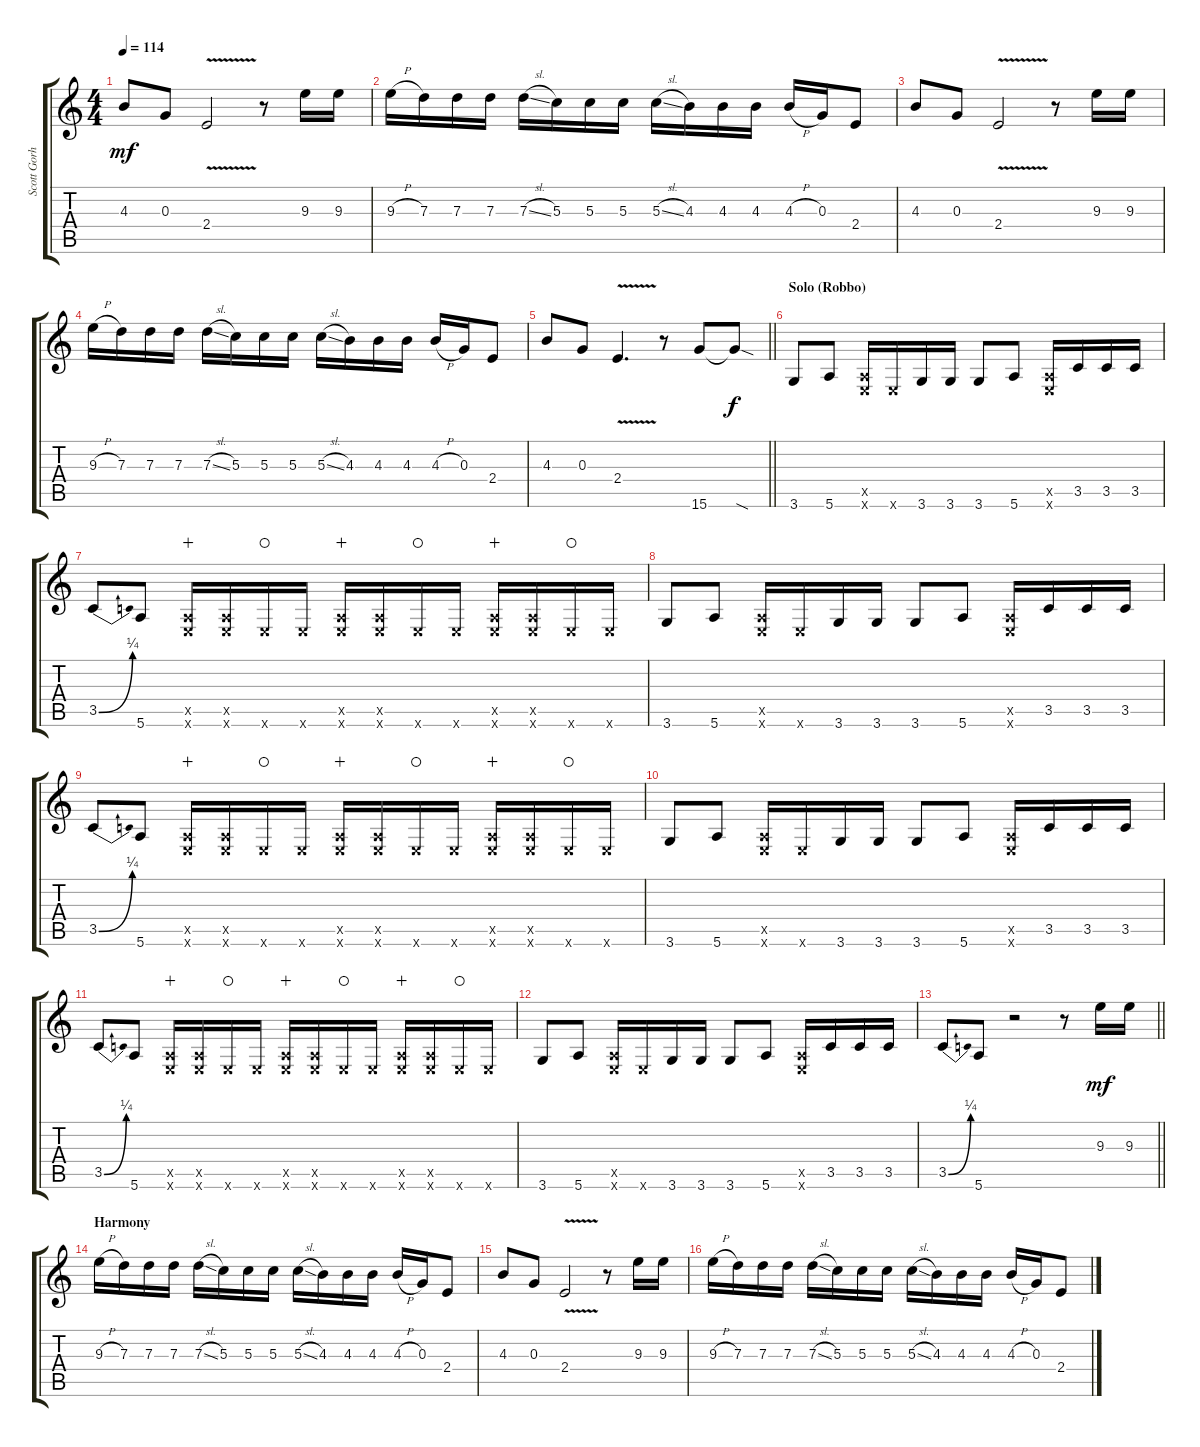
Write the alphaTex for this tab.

\track ("Scott Gorham" "Scott Gorh") {instrument distortionguitar}
\staff {score tabs}
\tuning (E4 B3 G3 D3 A2 E2) {hide}
\ts (4 4)
\tempo 114
\clef g2
\ks c
4.3.8{dy mf} 0.3.8 2.4{v}.2 r.8 9.3.16 9.3.16 |
9.3{h}.16 7.3.16 7.3.16 7.3.16 7.3{sl}.16 5.3.16 5.3.16 5.3.16 5.3{sl}.16 4.3.16 4.3.16 4.3.16 4.3{h}.16 0.3.16 2.4.8 |
4.3.8 0.3.8 2.4{v}.2 r.8 9.3.16 9.3.16 |
9.3{h}.16 7.3.16 7.3.16 7.3.16 7.3{sl}.16 5.3.16 5.3.16 5.3.16 5.3{sl}.16 4.3.16 4.3.16 4.3.16 4.3{h}.16 0.3.16 2.4.8 |
\barLineRight lightlight
4.3.8 0.3.8 2.4{v}.4{d} r.8 15.6.8 15.6{sod t}.8{dy f} |
\section ("" "Solo (Robbo)")
3.6.8 5.6.8 (0.5{x} 0.6{x}).16 0.6{x}.16 3.6.16 3.6.16 3.6.8 5.6.8 (0.5{x} 0.6{x}).16 3.5.16 3.5.16 3.5.16 |
3.5{be (bend 0 0 60 1)}.8 5.6.8 (0.5{x} 0.6{x}).16{wahc} (0.5{x} 0.6{x}).16 0.6{x}.16{waho} 0.6{x}.16 (0.5{x} 0.6{x}).16{wahc} (0.5{x} 0.6{x}).16 0.6{x}.16{waho} 0.6{x}.16 (0.5{x} 0.6{x}).16{wahc} (0.5{x} 0.6{x}).16 0.6{x}.16{waho} 0.6{x}.16 |
3.6.8 5.6.8 (0.5{x} 0.6{x}).16 0.6{x}.16 3.6.16 3.6.16 3.6.8 5.6.8 (0.5{x} 0.6{x}).16 3.5.16 3.5.16 3.5.16 |
3.5{be (bend 0 0 60 1)}.8 5.6.8 (0.5{x} 0.6{x}).16{wahc} (0.5{x} 0.6{x}).16 0.6{x}.16{waho} 0.6{x}.16 (0.5{x} 0.6{x}).16{wahc} (0.5{x} 0.6{x}).16 0.6{x}.16{waho} 0.6{x}.16 (0.5{x} 0.6{x}).16{wahc} (0.5{x} 0.6{x}).16 0.6{x}.16{waho} 0.6{x}.16 |
3.6.8 5.6.8 (0.5{x} 0.6{x}).16 0.6{x}.16 3.6.16 3.6.16 3.6.8 5.6.8 (0.5{x} 0.6{x}).16 3.5.16 3.5.16 3.5.16 |
3.5{be (bend 0 0 60 1)}.8 5.6.8 (0.5{x} 0.6{x}).16{wahc} (0.5{x} 0.6{x}).16 0.6{x}.16{waho} 0.6{x}.16 (0.5{x} 0.6{x}).16{wahc} (0.5{x} 0.6{x}).16 0.6{x}.16{waho} 0.6{x}.16 (0.5{x} 0.6{x}).16{wahc} (0.5{x} 0.6{x}).16 0.6{x}.16{waho} 0.6{x}.16 |
3.6.8 5.6.8 (0.5{x} 0.6{x}).16 0.6{x}.16 3.6.16 3.6.16 3.6.8 5.6.8 (0.5{x} 0.6{x}).16 3.5.16 3.5.16 3.5.16 |
\barLineRight lightlight
3.5{be (bend 0 0 60 1)}.8 5.6.8 r.2 r.8 9.3.16{dy mf} 9.3.16 |
\section ("" "Harmony")
9.3{h}.16 7.3.16 7.3.16 7.3.16 7.3{sl}.16 5.3.16 5.3.16 5.3.16 5.3{sl}.16 4.3.16 4.3.16 4.3.16 4.3{h}.16 0.3.16 2.4.8 |
4.3.8 0.3.8 2.4{v}.2 r.8 9.3.16 9.3.16 |
9.3{h}.16 7.3.16 7.3.16 7.3.16 7.3{sl}.16 5.3.16 5.3.16 5.3.16 5.3{sl}.16 4.3.16 4.3.16 4.3.16 4.3{h}.16 0.3.16 2.4.8
